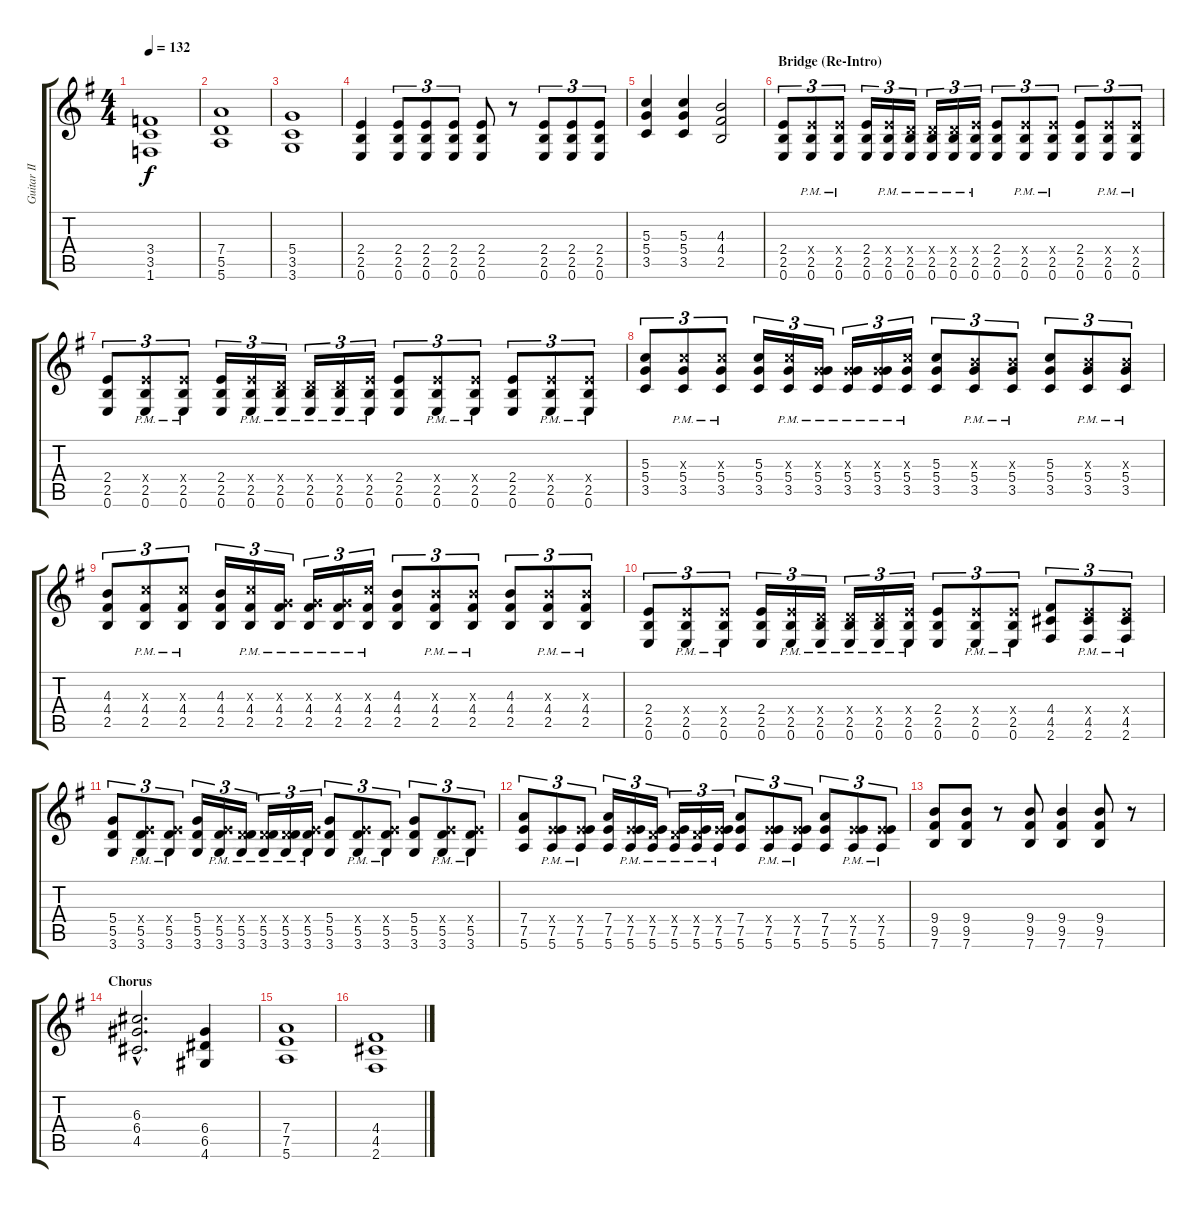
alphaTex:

\track ("Guitar II - Ad Sluijter" "Guitar II ") {instrument distortionguitar}
\staff {score tabs}
\tuning (E4 B3 G3 D3 A2 E2) {hide}
\ts (4 4)
\tempo 132
\clef g2
\ks g
(3.4 3.5 1.6).1{dy f} |
(7.4 5.5 5.6).1 |
(5.4 3.5 3.6).1 |
(2.4 2.5 0.6).4 (2.4 2.5 0.6).8{tu (3 2)} (2.4 2.5 0.6).8{tu (3 2)} (2.4 2.5 0.6).8{tu (3 2)} (2.4 2.5 0.6).8 r.8 (2.4 2.5 0.6).8{tu (3 2)} (2.4 2.5 0.6).8{tu (3 2)} (2.4 2.5 0.6).8{tu (3 2)} |
(5.3 5.4 3.5).4 (5.3 5.4 3.5).4 (4.3 4.4 2.5).2 |
\section ("" "Bridge (Re-Intro)")
(2.4 2.5 0.6).8{tu (3 2)} (2.4{x} 2.5{pm} 0.6{pm}).8{tu (3 2)} (2.4{x} 2.5{pm} 0.6{pm}).8{tu (3 2)} (2.4 2.5 0.6).16{tu (3 2)} (2.4{x} 2.5{pm} 0.6{pm}).16{tu (3 2)} (0.4{x} 2.5{pm} 0.6{pm}).16{tu (3 2)} (0.4{x} 2.5{pm} 0.6{pm}).16{tu (3 2)} (0.4{x} 2.5{pm} 0.6{pm}).16{tu (3 2)} (2.4{x} 2.5{pm} 0.6{pm}).16{tu (3 2)} (2.4 2.5 0.6).8{tu (3 2)} (2.4{x} 2.5{pm} 0.6{pm}).8{tu (3 2)} (2.4{x} 2.5{pm} 0.6{pm}).8{tu (3 2)} (2.4 2.5 0.6).8{tu (3 2)} (2.4{x} 2.5{pm} 0.6{pm}).8{tu (3 2)} (2.4{x} 2.5{pm} 0.6{pm}).8{tu (3 2)} |
(2.4 2.5 0.6).8{tu (3 2)} (2.4{x} 2.5{pm} 0.6{pm}).8{tu (3 2)} (2.4{x} 2.5{pm} 0.6{pm}).8{tu (3 2)} (2.4 2.5 0.6).16{tu (3 2)} (2.4{x} 2.5{pm} 0.6{pm}).16{tu (3 2)} (0.4{x} 2.5{pm} 0.6{pm}).16{tu (3 2)} (0.4{x} 2.5{pm} 0.6{pm}).16{tu (3 2)} (0.4{x} 2.5{pm} 0.6{pm}).16{tu (3 2)} (2.4{x} 2.5{pm} 0.6{pm}).16{tu (3 2)} (2.4 2.5 0.6).8{tu (3 2)} (2.4{x} 2.5{pm} 0.6{pm}).8{tu (3 2)} (2.4{x} 2.5{pm} 0.6{pm}).8{tu (3 2)} (2.4 2.5 0.6).8{tu (3 2)} (2.4{x} 2.5{pm} 0.6{pm}).8{tu (3 2)} (2.4{x} 2.5{pm} 0.6{pm}).8{tu (3 2)} |
(5.3 5.4 3.5).8{tu (3 2)} (5.3{x} 5.4{pm} 3.5{pm}).8{tu (3 2)} (5.3{x} 5.4{pm} 3.5{pm}).8{tu (3 2)} (5.3 5.4 3.5).16{tu (3 2)} (5.3{x} 5.4{pm} 3.5{pm}).16{tu (3 2)} (0.3{x} 5.4{pm} 3.5{pm}).16{tu (3 2)} (0.3{x} 5.4{pm} 3.5{pm}).16{tu (3 2)} (0.3{x} 5.4{pm} 3.5{pm}).16{tu (3 2)} (5.3{x} 5.4{pm} 3.5{pm}).16{tu (3 2)} (5.3 5.4 3.5).8{tu (3 2)} (4.3{x} 5.4{pm} 3.5{pm}).8{tu (3 2)} (4.3{x} 5.4{pm} 3.5{pm}).8{tu (3 2)} (5.3 5.4 3.5).8{tu (3 2)} (4.3{x} 5.4{pm} 3.5{pm}).8{tu (3 2)} (4.3{x} 5.4{pm} 3.5{pm}).8{tu (3 2)} |
(4.3 4.4 2.5).8{tu (3 2)} (5.3{x} 4.4{pm} 2.5{pm}).8{tu (3 2)} (5.3{x} 4.4{pm} 2.5{pm}).8{tu (3 2)} (4.3 4.4 2.5).16{tu (3 2)} (5.3{x} 4.4{pm} 2.5{pm}).16{tu (3 2)} (0.3{x} 4.4{pm} 2.5{pm}).16{tu (3 2)} (0.3{x} 4.4{pm} 2.5{pm}).16{tu (3 2)} (0.3{x} 4.4{pm} 2.5{pm}).16{tu (3 2)} (5.3{x} 4.4{pm} 2.5{pm}).16{tu (3 2)} (4.3 4.4 2.5).8{tu (3 2)} (4.3{x} 4.4{pm} 2.5{pm}).8{tu (3 2)} (4.3{x} 4.4{pm} 2.5{pm}).8{tu (3 2)} (4.3 4.4 2.5).8{tu (3 2)} (4.3{x} 4.4{pm} 2.5{pm}).8{tu (3 2)} (4.3{x} 4.4{pm} 2.5{pm}).8{tu (3 2)} |
(2.4 2.5 0.6).8{tu (3 2)} (2.4{x} 2.5{pm} 0.6{pm}).8{tu (3 2)} (2.4{x} 2.5{pm} 0.6{pm}).8{tu (3 2)} (2.4 2.5 0.6).16{tu (3 2)} (2.4{x} 2.5{pm} 0.6{pm}).16{tu (3 2)} (0.4{x} 2.5{pm} 0.6{pm}).16{tu (3 2)} (0.4{x} 2.5{pm} 0.6{pm}).16{tu (3 2)} (0.4{x} 2.5{pm} 0.6{pm}).16{tu (3 2)} (2.4{x} 2.5{pm} 0.6{pm}).16{tu (3 2)} (2.4 2.5 0.6).8{tu (3 2)} (2.4{x} 2.5{pm} 0.6{pm}).8{tu (3 2)} (2.4{x} 2.5{pm} 0.6{pm}).8{tu (3 2)} (4.4 4.5 2.6).8{tu (3 2)} (2.4{x} 4.5{pm} 2.6{pm}).8{tu (3 2)} (2.4{x} 4.5{pm} 2.6{pm}).8{tu (3 2)} |
(5.4 5.5 3.6).8{tu (3 2)} (2.4{x} 5.5{pm} 3.6{pm}).8{tu (3 2)} (2.4{x} 5.5{pm} 3.6{pm}).8{tu (3 2)} (5.4 5.5 3.6).16{tu (3 2)} (2.4{x} 5.5{pm} 3.6{pm}).16{tu (3 2)} (0.4{x} 5.5{pm} 3.6{pm}).16{tu (3 2)} (0.4{x} 5.5{pm} 3.6{pm}).16{tu (3 2)} (0.4{x} 5.5{pm} 3.6{pm}).16{tu (3 2)} (2.4{x} 5.5{pm} 3.6{pm}).16{tu (3 2)} (5.4 5.5 3.6).8{tu (3 2)} (2.4{x} 5.5{pm} 3.6{pm}).8{tu (3 2)} (2.4{x} 5.5{pm} 3.6{pm}).8{tu (3 2)} (5.4 5.5 3.6).8{tu (3 2)} (2.4{x} 5.5{pm} 3.6{pm}).8{tu (3 2)} (2.4{x} 5.5{pm} 3.6{pm}).8{tu (3 2)} |
(7.4 7.5 5.6).8{tu (3 2)} (2.4{x} 7.5{pm} 5.6{pm}).8{tu (3 2)} (2.4{x} 7.5{pm} 5.6{pm}).8{tu (3 2)} (7.4 7.5 5.6).16{tu (3 2)} (2.4{x} 7.5{pm} 5.6{pm}).16{tu (3 2)} (0.4{x} 7.5{pm} 5.6{pm}).16{tu (3 2)} (0.4{x} 7.5{pm} 5.6{pm}).16{tu (3 2)} (0.4{x} 7.5{pm} 5.6{pm}).16{tu (3 2)} (2.4{x} 7.5{pm} 5.6{pm}).16{tu (3 2)} (7.4 7.5 5.6).8{tu (3 2)} (2.4{x} 7.5{pm} 5.6{pm}).8{tu (3 2)} (2.4{x} 7.5{pm} 5.6{pm}).8{tu (3 2)} (7.4 7.5 5.6).8{tu (3 2)} (2.4{x} 7.5{pm} 5.6{pm}).8{tu (3 2)} (2.4{x} 7.5{pm} 5.6{pm}).8{tu (3 2)} |
(9.4 9.5 7.6).8 (9.4 9.5 7.6).8 r.8 (9.4 9.5 7.6).8 (9.4 9.5 7.6).4 (9.4 9.5 7.6).8 r.8 |
\section ("" "Chorus")
(6.3{hac} 6.4{hac} 4.5{hac}).2{d} (6.4 6.5 4.6).4 |
(7.4 7.5 5.6).1 |
(4.4 4.5 2.6).1
